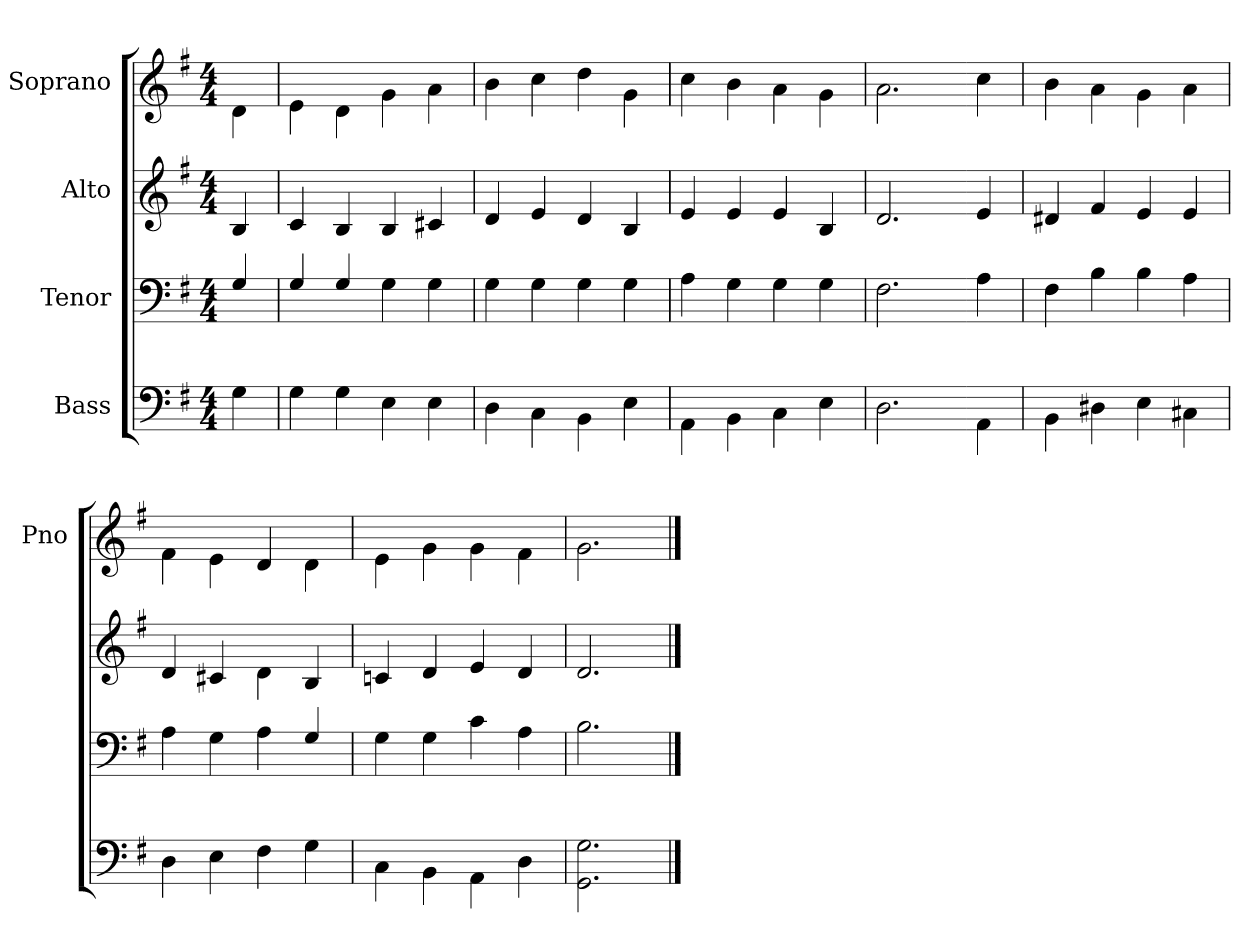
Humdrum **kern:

**kern	**kern	**kern	**kern
*part4	*part3	*part2	*part1
*staff4	*staff3	*staff2	*staff1
*I"Bass	*I"Tenor	*I"Alto	*I"Soprano
*	*	*	*I'Pno
*clefF4	*clefF4	*clefG2	*clefG2
*k[f#]	*k[f#]	*k[f#]	*k[f#]
*G:	*G:	*G:	*G:
*M4/4	*M4/4	*M4/4	*M4/4
=	=	=	=
4G\	4G/	4B/	4d\
=	=	=	=
4G\	4G/	4c/	4e\
4G\	4G/	4B/	4d\
4E\	4G\	4B/	4g\
4E\	4G\	4c#X/	4a\
=	=	=	=
4D\	4G\	4d/	4b\
4C\	4G\	4e/	4cc\
4BB\	4G\	4d/	4dd\
4E\	4G\	4B/	4g\
=	=	=	=
4AA\	4A\	4e/	4cc\
4BB\	4G\	4e/	4b\
4C\	4G\	4e/	4a\
4E\	4G\	4B/	4g\
=	=	=	=
2.D\	2.F#\	2.d/	2.a\
=-	=-	=-	=-
4AA\	4A\	4e/	4cc\
=	=	=	=
4BB\	4F#\	4d#X/	4b\
4D#X\	4B\	4f#/	4a\
4E\	4B\	4e/	4g\
4C#X\	4A\	4e/	4a\
=	=	=	=
4D\	4A\	4d/	4f#\
4E\	4G\	4c#X/	4e\
4F#\	4A\	4d\	4d/
4G\	4G/	4B/	4d\
=	=	=	=
4C\	4G\	4cn/	4e\
4BB\	4G\	4d/	4g\
4AA\	4c\	4e/	4g\
4D\	4A\	4d/	4f#\
=	=	=	=
2.GG!\ 2.G\	2.B\	2.d/	2.g\
==	==	==	==
*-	*-	*-	*-
